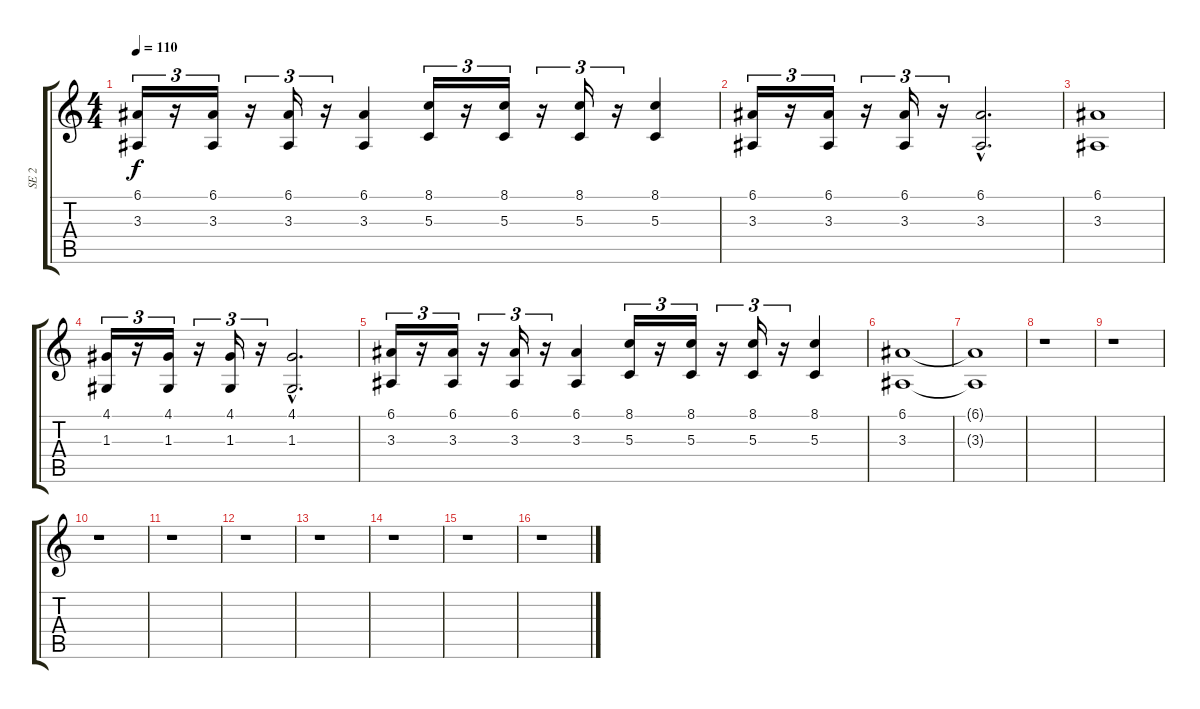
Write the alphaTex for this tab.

\track ("SE 2" "SE 2") {instrument stringensemble1}
\staff {score tabs}
\tuning (E4 B3 G3 D3 A2 E2) {hide}
\ts (4 4)
\tempo 110
\clef g2
\ks c
(6.1 3.3).16{tu (3 2) dy f} r.16{tu (3 2)} (6.1 3.3).16{tu (3 2)} r.16{tu (3 2)} (6.1 3.3).16{tu (3 2)} r.16{tu (3 2)} (6.1 3.3).4 (8.1 5.3).16{tu (3 2)} r.16{tu (3 2)} (8.1 5.3).16{tu (3 2)} r.16{tu (3 2)} (8.1 5.3).16{tu (3 2)} r.16{tu (3 2)} (8.1 5.3).4 |
(6.1 3.3).16{tu (3 2) volume 12 instrument tuba} r.16{tu (3 2)} (6.1 3.3).16{tu (3 2)} r.16{tu (3 2)} (6.1 3.3).16{tu (3 2)} r.16{tu (3 2)} (6.1{hac} 3.3{hac}).2{d} |
(6.1 3.3).1 |
(4.1 1.3).16{tu (3 2)} r.16{tu (3 2)} (4.1 1.3).16{tu (3 2)} r.16{tu (3 2)} (4.1 1.3).16{tu (3 2)} r.16{tu (3 2)} (4.1{hac} 1.3{hac}).2{d} |
(6.1 3.3).16{tu (3 2)} r.16{tu (3 2)} (6.1 3.3).16{tu (3 2)} r.16{tu (3 2)} (6.1 3.3).16{tu (3 2)} r.16{tu (3 2)} (6.1 3.3).4 (8.1 5.3).16{tu (3 2)} r.16{tu (3 2)} (8.1 5.3).16{tu (3 2)} r.16{tu (3 2)} (8.1 5.3).16{tu (3 2)} r.16{tu (3 2)} (8.1 5.3).4 |
\section ("" "")
(6.1 3.3).1{volume 0} |
(6.1{t} 3.3{t}).1 |
r.1{volume 10 instrument stringensemble1} |
r.1 |
r.1 |
r.1 |
r.1 |
r.1 |
r.1 |
r.1 |
r.1
